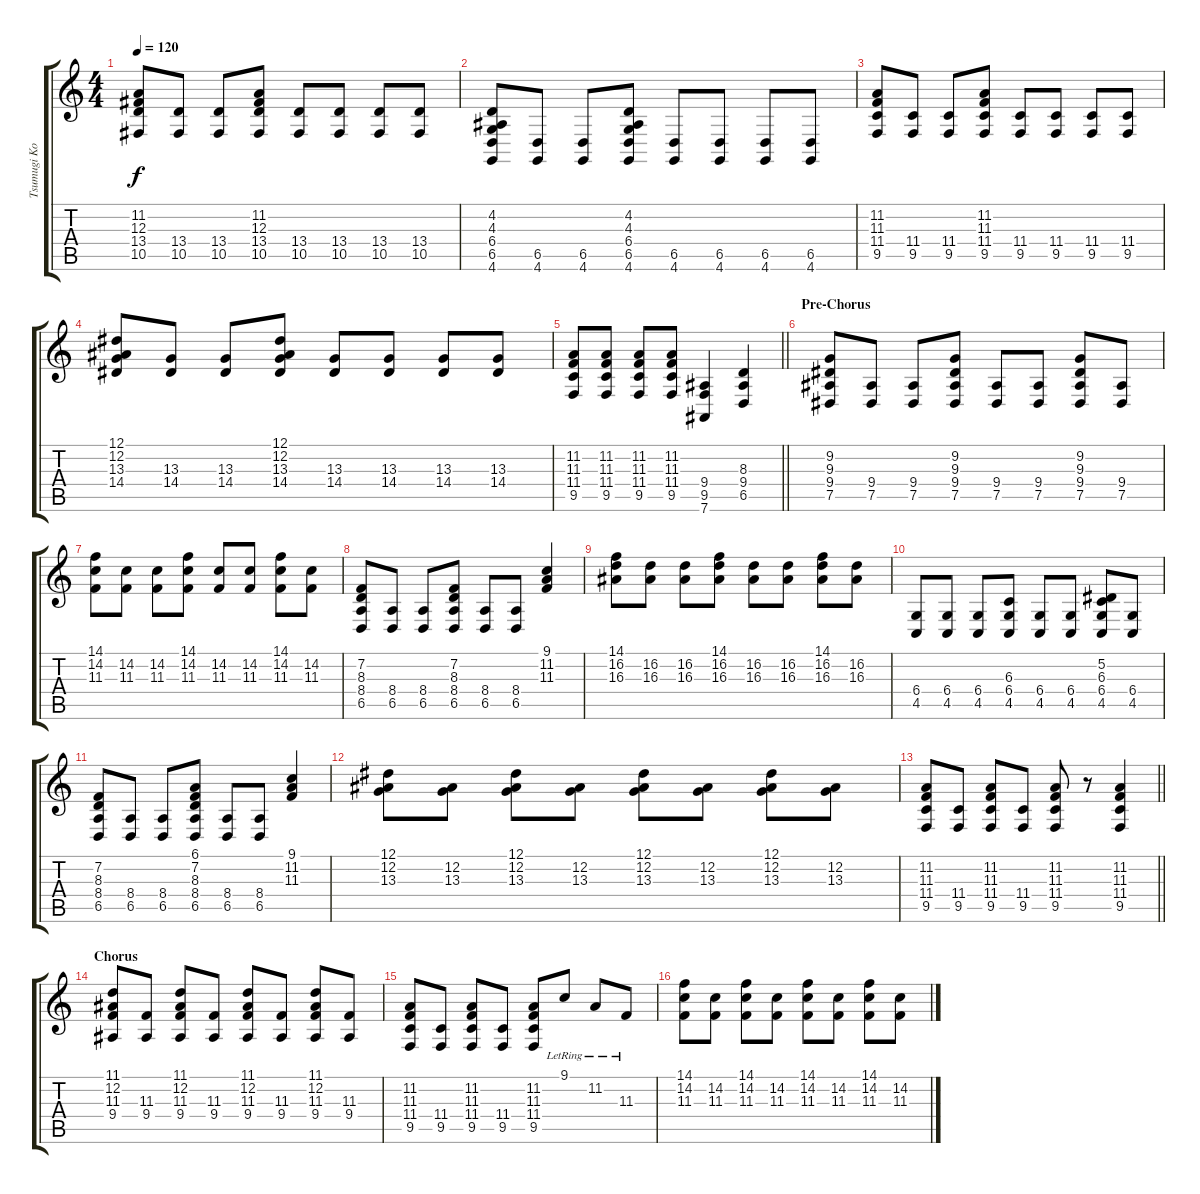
\track ("Tsumugi Kotobuki" "Tsumugi Ko") {instrument acousticgrandpiano}
\staff {score tabs}
\tuning (Eb4 Bb3 Gb3 Db3 Ab2 Eb2) {hide}
\ts (4 4)
\tempo 120
\clef g2
\ks c
(11.2 12.3 13.4 10.5).8{dy f} (13.4 10.5).8 (13.4 10.5).8 (11.2 12.3 13.4 10.5).8 (13.4 10.5).8 (13.4 10.5).8 (13.4 10.5).8 (13.4 10.5).8 |
(4.2 4.3 6.4 6.5 4.6).8 (6.5 4.6).8 (6.5 4.6).8 (4.2 4.3 6.4 6.5 4.6).8 (6.5 4.6).8 (6.5 4.6).8 (6.5 4.6).8 (6.5 4.6).8 |
(11.2 11.3 11.4 9.5).8 (11.4 9.5).8 (11.4 9.5).8 (11.2 11.3 11.4 9.5).8 (11.4 9.5).8 (11.4 9.5).8 (11.4 9.5).8 (11.4 9.5).8 |
(12.1 12.2 13.3 14.4).8 (13.3 14.4).8 (13.3 14.4).8 (12.1 12.2 13.3 14.4).8 (13.3 14.4).8 (13.3 14.4).8 (13.3 14.4).8 (13.3 14.4).8 |
\barLineRight lightlight
(11.2 11.3 11.4 9.5).8 (11.2 11.3 11.4 9.5).8 (11.2 11.3 11.4 9.5).8 (11.2 11.3 11.4 9.5).8 (9.4 9.5 7.6).4 (8.3 9.4 6.5).4 |
\section ("" "Pre-Chorus")
(9.2 9.3 9.4 7.5).8 (9.4 7.5).8 (9.4 7.5).8 (9.2 9.3 9.4 7.5).8 (9.4 7.5).8 (9.4 7.5).8 (9.2 9.3 9.4 7.5).8 (9.4 7.5).8 |
(14.1 14.2 11.3).8 (14.2 11.3).8 (14.2 11.3).8 (14.1 14.2 11.3).8 (14.2 11.3).8 (14.2 11.3).8 (14.1 14.2 11.3).8 (14.2 11.3).8 |
(7.2 8.3 8.4 6.5).8 (8.4 6.5).8 (8.4 6.5).8 (7.2 8.3 8.4 6.5).8 (8.4 6.5).8 (8.4 6.5).8 (9.1 11.2 11.3).4 |
(14.1 16.2 16.3).8 (16.2 16.3).8 (16.2 16.3).8 (14.1 16.2 16.3).8 (16.2 16.3).8 (16.2 16.3).8 (14.1 16.2 16.3).8 (16.2 16.3).8 |
(6.4 4.5).8 (6.4 4.5).8 (6.4 4.5).8 (6.3 6.4 4.5).8 (6.4 4.5).8 (6.4 4.5).8 (5.2 6.3 6.4 4.5).8 (6.4 4.5).8 |
(7.2 8.3 8.4 6.5).8 (8.4 6.5).8 (8.4 6.5).8 (6.1 7.2 8.3 8.4 6.5).8 (8.4 6.5).8 (8.4 6.5).8 (9.1 11.2 11.3).4 |
(12.1 12.2 13.3).8 (12.2 13.3).8 (12.1 12.2 13.3).8 (12.2 13.3).8 (12.1 12.2 13.3).8 (12.2 13.3).8 (12.1 12.2 13.3).8 (12.2 13.3).8 |
\barLineRight lightlight
(11.2 11.3 11.4 9.5).8 (11.4 9.5).8 (11.2 11.3 11.4 9.5).8 (11.4 9.5).8 (11.2 11.3 11.4 9.5).8 r.8 (11.2 11.3 11.4 9.5).4 |
\section ("" "Chorus")
(11.1 12.2 11.3 9.4).8 (11.3 9.4).8 (11.1 12.2 11.3 9.4).8 (11.3 9.4).8 (11.1 12.2 11.3 9.4).8 (11.3 9.4).8 (11.1 12.2 11.3 9.4).8 (11.3 9.4).8 |
(11.2 11.3 11.4 9.5).8 (11.4 9.5).8 (11.2 11.3 11.4 9.5).8 (11.4 9.5).8 (11.2 11.3 11.4 9.5).8 9.1{lr}.8{volume 16} 11.2{lr}.8 11.3{lr}.8 |
(14.1 14.2 11.3).8{volume 13} (14.2 11.3).8 (14.1 14.2 11.3).8 (14.2 11.3).8 (14.1 14.2 11.3).8 (14.2 11.3).8 (14.1 14.2 11.3).8 (14.2 11.3).8
